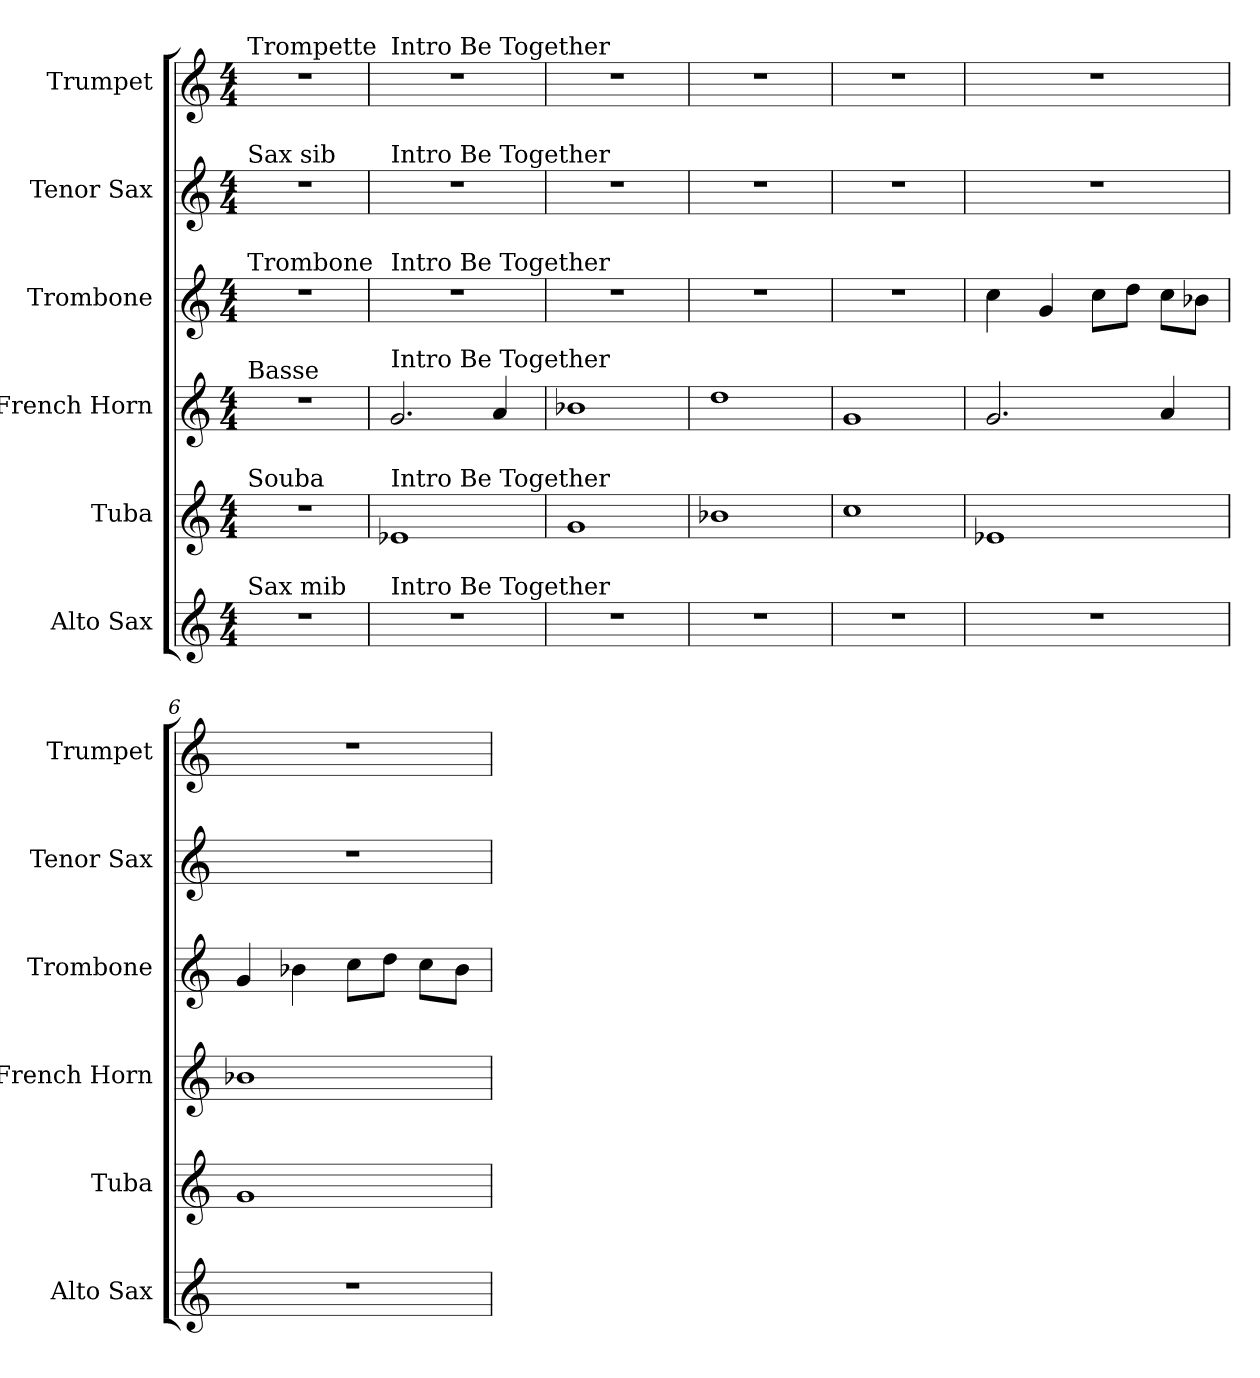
**kern	**kern	**kern	**kern	**kern	**kern
*part6	*part5	*part4	*part3	*part2	*part1
*staff6	*staff5	*staff4	*staff3	*staff2	*staff1
*I"Alto Sax	*I"Tuba	*I"French Horn	*I"Trombone	*I"Tenor Sax	*I"Trumpet
*I'Alto Sax	*I'Tuba	*I'French Horn	*I'Trombone	*I'Tenor Sax	*I'Trumpet
*clefG2	*clefG2	*clefG2	*clefG2	*clefG2	*clefG2
*ITrd5c9	*ITrd15c26	*ITrd8c14	*ITrd8c14	*ITrd8c14	*ITrd1c2
*M4/4	*M4/4	*M4/4	*M4/4	*M4/4	*M4/4
=	=	=	=	=	=
!	!	!	!	!	!LO:TX:a:t=Trompette
!	!	!	!	!LO:TX:a:t=Sax sib	!
!	!	!	!LO:TX:a:t=Trombone	!	!
!	!	!LO:TX:a:t=Basse	!	!	!
!	!LO:TX:a:t=Souba	!	!	!	!
!LO:TX:a:t=Sax mib	!	!	!	!	!
1r	1r	1r	1r	1r	1r
=1	=1	=1	=1	=1	=1
!	!	!	!	!	!LO:TX:a:t=Intro Be Together
!	!	!	!	!LO:TX:a:t=Intro Be Together	!
!	!	!	!LO:TX:a:t=Intro Be Together	!	!
!	!	!LO:TX:a:t=Intro Be Together	!	!	!
!	!LO:TX:a:t=Intro Be Together	!	!	!	!
!LO:TX:a:t=Intro Be Together	!	!	!	!	!
1r	1EE-	2.G	1r	1r	1r
.	.	4A	.	.	.
=2	=2	=2	=2	=2	=2
1r	1GG	1B-	1r	1r	1r
=3	=3	=3	=3	=3	=3
1r	1BB-	1d	1r	1r	1r
=4	=4	=4	=4	=4	=4
1r	1C	1G	1r	1r	1r
=5	=5	=5	=5	=5	=5
1r	1EE-	2.G	4c	1r	1r
.	.	.	4G	.	.
.	.	.	8cL	.	.
.	.	.	8dJ	.	.
.	.	4A	8cL	.	.
.	.	.	8B-J	.	.
=6	=6	=6	=6	=6	=6
1r	1GG	1B-	4G	1r	1r
.	.	.	4B-	.	.
.	.	.	8cL	.	.
.	.	.	8dJ	.	.
.	.	.	8cL	.	.
.	.	.	8B-J	.	.
=	=	=	=	=	=
*-	*-	*-	*-	*-	*-
